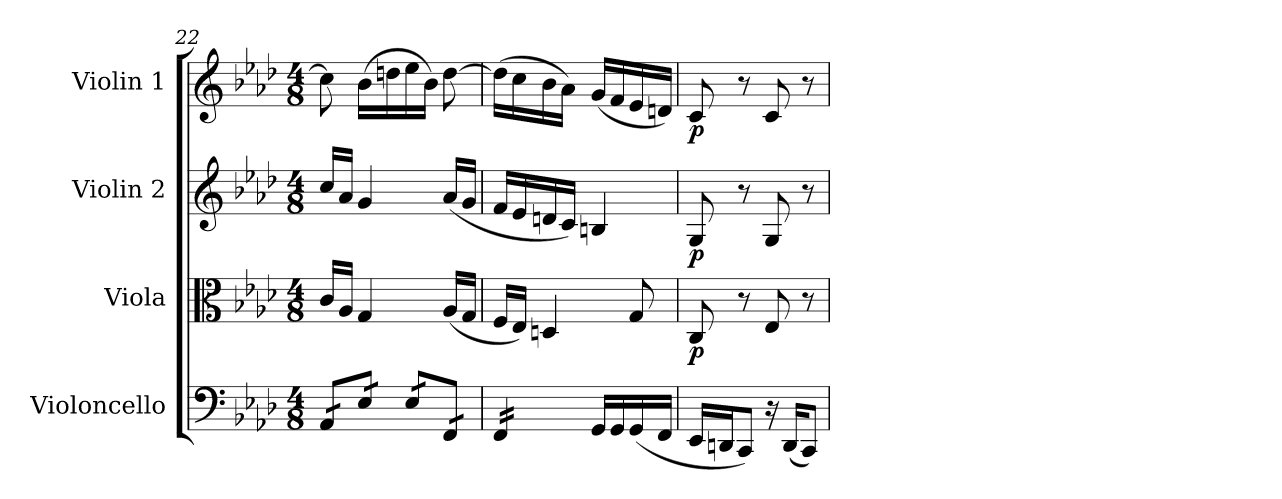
**kern	**kern	**dynam	**kern	**dynam	**kern	**dynam
*part4	*part3	*part3	*part2	*part2	*part1	*part1
*staff4	*staff3	*staff3	*staff2	*staff2	*staff1	*staff1
*I"Violoncello	*I"Viola	*	*I"Violin 2	*	*I"Violin 1	*
*I'Vc	*I'Vla	*	*I'Vln	*	*I'Vln	*
*clefF4	*clefC3	*	*clefG2	*	*clefG2	*
*k[b-e-a-d-]	*k[b-e-a-d-]	*	*k[b-e-a-d-]	*	*k[b-e-a-d-]	*
*M4/8	*M4/8	*	*M4/8	*	*M4/8	*
=22	=22	=22	=22	=22	=22	=22
*tremolo	*	*	*	*	*	*
16AA-/LL	16c/LL	.	16cc/LL	.	8cc\]	.
16AA-/	16A-/JJ	.	16a-/JJ	.	.	.
16E-/	4G/	.	4g/	.	(16b-\LL	.
16E-/JJ	.	.	.	.	16ddn\	.
16E-/LL	.	.	.	.	16ee-\	.
16E-/	.	.	.	.	16b-\JJ)	.
16FF/	(16A-/LL	.	(16a-/LL	.	[8dd\	.
16FF/JJ	16G/JJ	.	16g/JJ	.	.	.
!!LO:LB:g=z
=23	=23	=23	=23	=23	=23	=23
16FF/LL	16F/LL	.	16f/LL	.	(16dd\LL]	.
16FF/	16E-/JJ)	.	16e-/	.	16cc\	.
16FF/	4Dn/	.	16dn/	.	16b-\	.
16FF/JJ	.	.	16c/JJ)	.	16a-\JJ)	.
*Xtremolo	*	*	*	*	*	*
16GG/LL	.	.	4Bn/	.	(16g/LL	.
16GG/	.	.	.	.	16f/	.
(16GG/	8G/	.	.	.	16e-/	.
16FF/JJ	.	.	.	.	16dn/JJ)	.
=24	=24	=24	=24	=24	=24	=24
!	!	!LO:DY:b	!	!LO:DY:b	!	!LO:DY:b
16EE-/LL	8C/	p	8G/	p	8c/	p
16DDn/J	.	.	.	.	.	.
8CC/J)	8r	.	8r	.	8r	.
16r	8E-/	.	8G/	.	8c/	.
(16DD/KL	.	.	.	.	.	.
8CC/J)	8r	.	8r	.	8r	.
=	=	=	=	=	=	=
*-	*-	*-	*-	*-	*-	*-
